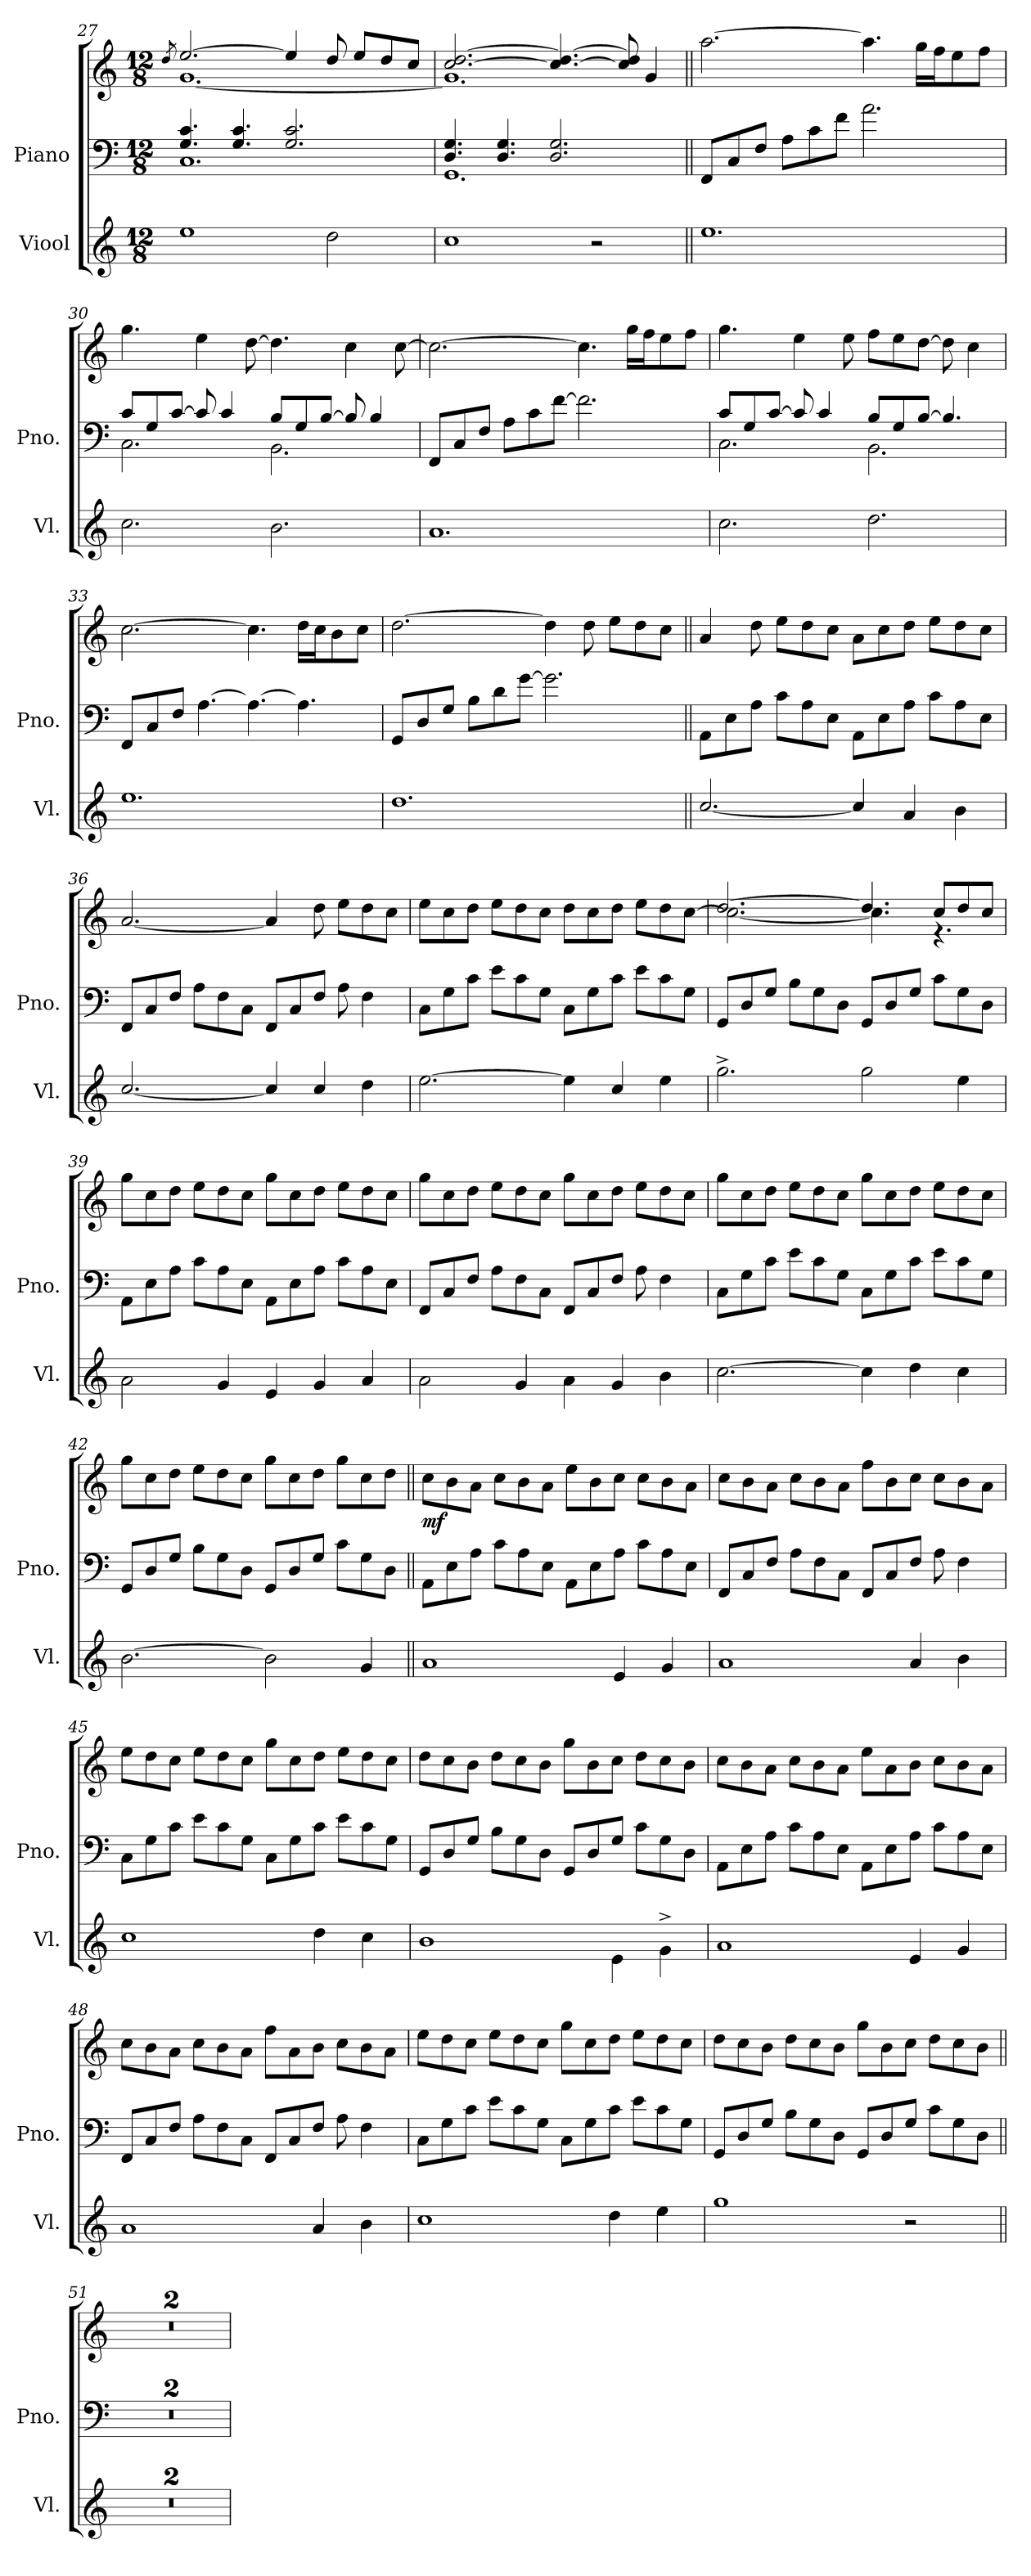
**kern	**kern	**kern	**dynam
*part2	*part1	*part1	*part1
*staff3	*staff2	*staff1	*staff1/2
*I"Viool	*I"Piano	*	*
*I'Vl.	*I'Pno.	*	*
*clefG2	*clefF4	*clefG2	*
*k[]	*k[]	*k[]	*
*M12/8	*M12/8	*M12/8	*
=27	=27	=27	=27
.	.	8qdd/	.
*	*^	*^	*
1ee	4.G/ 4.c/	1.C	[2.ee/	1.g_	.
.	4.G/ 4.c/	.	.	.	.
.	2.G/ 2.c/	.	4ee/]	.	.
2dd\	.	.	8dd/	.	.
.	.	.	8ee/L	.	.
.	.	.	8dd/	.	.
.	.	.	8cc/J	.	.
=28	=28	=28	=28	=28	=28
1cc	4.D/ 4.G/	1.GG	[2.cc/ [2.dd/	1.g]	.
.	4.D/ 4.G/	.	.	.	.
.	2.D/ 2.G/	.	4.cc/_ 4.dd/_	.	.
2r	.	.	.	.	.
.	.	.	8cc/] 8dd/]	.	.
.	.	.	4g/	.	.
*	*v	*v	*	*	*
*	*	*v	*v	*
=29||	=29||	=29||	=29||
1.ee	8FF/L	[2.aa\	.
.	8C/	.	.
.	8F/J	.	.
.	8A\L	.	.
.	8c\	.	.
.	8f\J	.	.
.	2.a\	4.aa\]	.
.	.	16gg\LL	.
.	.	16ff\J	.
.	.	8ee\	.
.	.	8ff\J	.
!!LO:LB:g=z
=30	=30	=30	=30
*	*^	*	*
2.cc\	8c/L	2.C\	4.gg\	.
.	8G/	.	.	.
.	[8c/J	.	.	.
.	8c/]	.	4ee\	.
.	4c/	.	.	.
.	.	.	[8dd\	.
2.b\	8B/L	2.BB\	4.dd\]	.
.	8G/	.	.	.
.	[8B/J	.	.	.
.	8B/]	.	4cc\	.
.	4B/	.	.	.
.	.	.	[8cc\	.
*	*v	*v	*	*
=31	=31	=31	=31
1.a	8FF/L	2.cc\_	.
.	8C/	.	.
.	8F/J	.	.
.	8A\L	.	.
.	8c\	.	.
.	[8f\J	.	.
.	2.f\]	4.cc\]	.
.	.	16gg\LL	.
.	.	16ff\J	.
.	.	8ee\	.
.	.	8ff\J	.
!!LO:LB:g=z
=32	=32	=32	=32
*	*^	*	*
2.cc\	8c/L	2.C\	4.gg\	.
.	8G/	.	.	.
.	[8c/J	.	.	.
.	8c/]	.	4ee\	.
.	4c/	.	.	.
.	.	.	8ee\	.
2.dd\	8B/L	2.BB\	8ff\L	.
.	8G/	.	8ee\	.
.	[8B/J	.	[8dd\J	.
.	4.B/]	.	8dd\]	.
.	.	.	4cc\	.
*	*v	*v	*	*
=33	=33	=33	=33
1.ee	8FF/L	[2.cc\	.
.	8C/	.	.
.	8F/J	.	.
.	[4.A\	.	.
.	4.A\_	4.cc\]	.
.	4.A\]	16dd\LL	.
.	.	16cc\J	.
.	.	8b\	.
.	.	8cc\J	.
=34	=34	=34	=34
1.dd	8GG/L	[2.dd\	.
.	8D/	.	.
.	8G/J	.	.
.	8B\L	.	.
.	8d\	.	.
.	[8g\J	.	.
.	2.g\]	4dd\]	.
.	.	8dd\	.
.	.	8ee\L	.
.	.	8dd\	.
.	.	8cc\J	.
!!LO:LB:g=z
=35||	=35||	=35||	=35||
[2.cc/	8AA\L	4a/	.
.	8E\	.	.
.	8A\J	8dd\	.
.	8c\L	8ee\L	.
.	8A\	8dd\	.
.	8E\J	8cc\J	.
4cc/]	8AA\L	8a\L	.
.	8E\	8cc\	.
4a/	8A\J	8dd\J	.
.	8c\L	8ee\L	.
4b\	8A\	8dd\	.
.	8E\J	8cc\J	.
=36	=36	=36	=36
[2.cc/	8FF/L	[2.a/	.
.	8C/	.	.
.	8F/J	.	.
.	8A\L	.	.
.	8F\	.	.
.	8C\J	.	.
4cc/]	8FF/L	4a/]	.
.	8C/	.	.
4cc/	8F/J	8dd\	.
.	8A\	8ee\L	.
4dd\	4F\	8dd\	.
.	.	8cc\J	.
=37	=37	=37	=37
[2.ee\	8C\L	8ee\L	.
.	8G\	8cc\	.
.	8c\J	8dd\J	.
.	8e\L	8ee\L	.
.	8c\	8dd\	.
.	8G\J	8cc\J	.
4ee\]	8C\L	8dd\L	.
.	8G\	8cc\	.
4cc/	8c\J	8dd\J	.
.	8e\L	8ee\L	.
4ee\	8c\	8dd\	.
.	8G\J	[8cc\J	.
!!LO:PB:g=z
=38	=38	=38	=38
*	*	*^	*
2.gg^\	8GG/L	[2.dd/	2.cc\_	.
.	8D/	.	.	.
.	8G/J	.	.	.
.	8B\L	.	.	.
.	8G\	.	.	.
.	8D\J	.	.	.
2gg\	8GG/L	4.dd/]	4.cc\]	.
.	8D/	.	.	.
.	8G/J	.	.	.
.	8c\L	8cc/L	4.r	.
4ee\	8G\	8dd/	.	.
.	8D\J	8cc/J	.	.
*	*	*v	*v	*
=39	=39	=39	=39
2a\	8AA\L	8gg\L	.
.	8E\	8cc\	.
.	8A\J	8dd\J	.
.	8c\L	8ee\L	.
4g/	8A\	8dd\	.
.	8E\J	8cc\J	.
4e/	8AA\L	8gg\L	.
.	8E\	8cc\	.
4g/	8A\J	8dd\J	.
.	8c\L	8ee\L	.
4a/	8A\	8dd\	.
.	8E\J	8cc\J	.
=40	=40	=40	=40
2a\	8FF/L	8gg\L	.
.	8C/	8cc\	.
.	8F/J	8dd\J	.
.	8A\L	8ee\L	.
4g/	8F\	8dd\	.
.	8C\J	8cc\J	.
4a\	8FF/L	8gg\L	.
.	8C/	8cc\	.
4g/	8F/J	8dd\J	.
.	8A\	8ee\L	.
4b\	4F\	8dd\	.
.	.	8cc\J	.
!!LO:LB:g=z
=41	=41	=41	=41
[2.cc\	8C\L	8gg\L	.
.	8G\	8cc\	.
.	8c\J	8dd\J	.
.	8e\L	8ee\L	.
.	8c\	8dd\	.
.	8G\J	8cc\J	.
4cc\]	8C\L	8gg\L	.
.	8G\	8cc\	.
4dd\	8c\J	8dd\J	.
.	8e\L	8ee\L	.
4cc\	8c\	8dd\	.
.	8G\J	8cc\J	.
=42	=42	=42	=42
[2.b\	8GG/L	8gg\L	.
.	8D/	8cc\	.
.	8G/J	8dd\J	.
.	8B\L	8ee\L	.
.	8G\	8dd\	.
.	8D\J	8cc\J	.
2b\]	8GG/L	8gg\L	.
.	8D/	8cc\	.
.	8G/J	8dd\J	.
.	8c\L	8gg\L	.
4g/	8G\	8cc\	.
.	8D\J	8dd\J	.
=43||	=43||	=43||	=43||
*	*	*MM141	*
!	!	!	!LO:DY:b
1a	8AA\L	8cc\L	mf
.	8E\	8b\	.
.	8A\J	8a\J	.
.	8c\L	8cc\L	.
.	8A\	8b\	.
.	8E\J	8a\J	.
.	8AA\L	8ee\L	.
.	8E\	8b\	.
4e/	8A\J	8cc\J	.
.	8c\L	8cc\L	.
4g/	8A\	8b\	.
.	8E\J	8a\J	.
!!LO:LB:g=z
=44	=44	=44	=44
1a	8FF/L	8cc\L	.
.	8C/	8b\	.
.	8F/J	8a\J	.
.	8A\L	8cc\L	.
.	8F\	8b\	.
.	8C\J	8a\J	.
.	8FF/L	8ff\L	.
.	8C/	8b\	.
4a/	8F/J	8cc\J	.
.	8A\	8cc\L	.
4b\	4F\	8b\	.
.	.	8a\J	.
=45	=45	=45	=45
1cc	8C\L	8ee\L	.
.	8G\	8dd\	.
.	8c\J	8cc\J	.
.	8e\L	8ee\L	.
.	8c\	8dd\	.
.	8G\J	8cc\J	.
.	8C\L	8gg\L	.
.	8G\	8cc\	.
4dd\	8c\J	8dd\J	.
.	8e\L	8ee\L	.
4cc\	8c\	8dd\	.
.	8G\J	8cc\J	.
=46	=46	=46	=46
1b	8GG/L	8dd\L	.
.	8D/	8cc\	.
.	8G/J	8b\J	.
.	8B\L	8dd\L	.
.	8G\	8cc\	.
.	8D\J	8b\J	.
.	8GG/L	8gg\L	.
.	8D/	8b\	.
4e\	8G/J	8cc\J	.
.	8c\L	8dd\L	.
4g^\	8G\	8cc\	.
.	8D\J	8b\J	.
!!LO:LB:g=z
=47	=47	=47	=47
1a	8AA\L	8cc\L	.
.	8E\	8b\	.
.	8A\J	8a\J	.
.	8c\L	8cc\L	.
.	8A\	8b\	.
.	8E\J	8a\J	.
.	8AA\L	8ee\L	.
.	8E\	8a\	.
4e/	8A\J	8b\J	.
.	8c\L	8cc\L	.
4g/	8A\	8b\	.
.	8E\J	8a\J	.
=48	=48	=48	=48
1a	8FF/L	8cc\L	.
.	8C/	8b\	.
.	8F/J	8a\J	.
.	8A\L	8cc\L	.
.	8F\	8b\	.
.	8C\J	8a\J	.
.	8FF/L	8ff\L	.
.	8C/	8a\	.
4a/	8F/J	8b\J	.
.	8A\	8cc\L	.
4b\	4F\	8b\	.
.	.	8a\J	.
=49	=49	=49	=49
1cc	8C\L	8ee\L	.
.	8G\	8dd\	.
.	8c\J	8cc\J	.
.	8e\L	8ee\L	.
.	8c\	8dd\	.
.	8G\J	8cc\J	.
.	8C\L	8gg\L	.
.	8G\	8cc\	.
4dd\	8c\J	8dd\J	.
.	8e\L	8ee\L	.
4ee\	8c\	8dd\	.
.	8G\J	8cc\J	.
!!LO:PB:g=z
=50	=50	=50	=50
1gg	8GG/L	8dd\L	.
.	8D/	8cc\	.
.	8G/J	8b\J	.
.	8B\L	8dd\L	.
.	8G\	8cc\	.
.	8D\J	8b\J	.
.	8GG/L	8gg\L	.
.	8D/	8b\	.
2r	8G/J	8cc\J	.
.	8c\L	8dd\L	.
.	8G\	8cc\	.
.	8D\J	8b\J	.
=51||	=51||	=51||	=51||
*	*	*MM144	*
1.r	1.r	1.r	.
=52	=52	=52	=52
1.r	1.r	1.r	.
=	=	=	=
*-	*-	*-	*-
